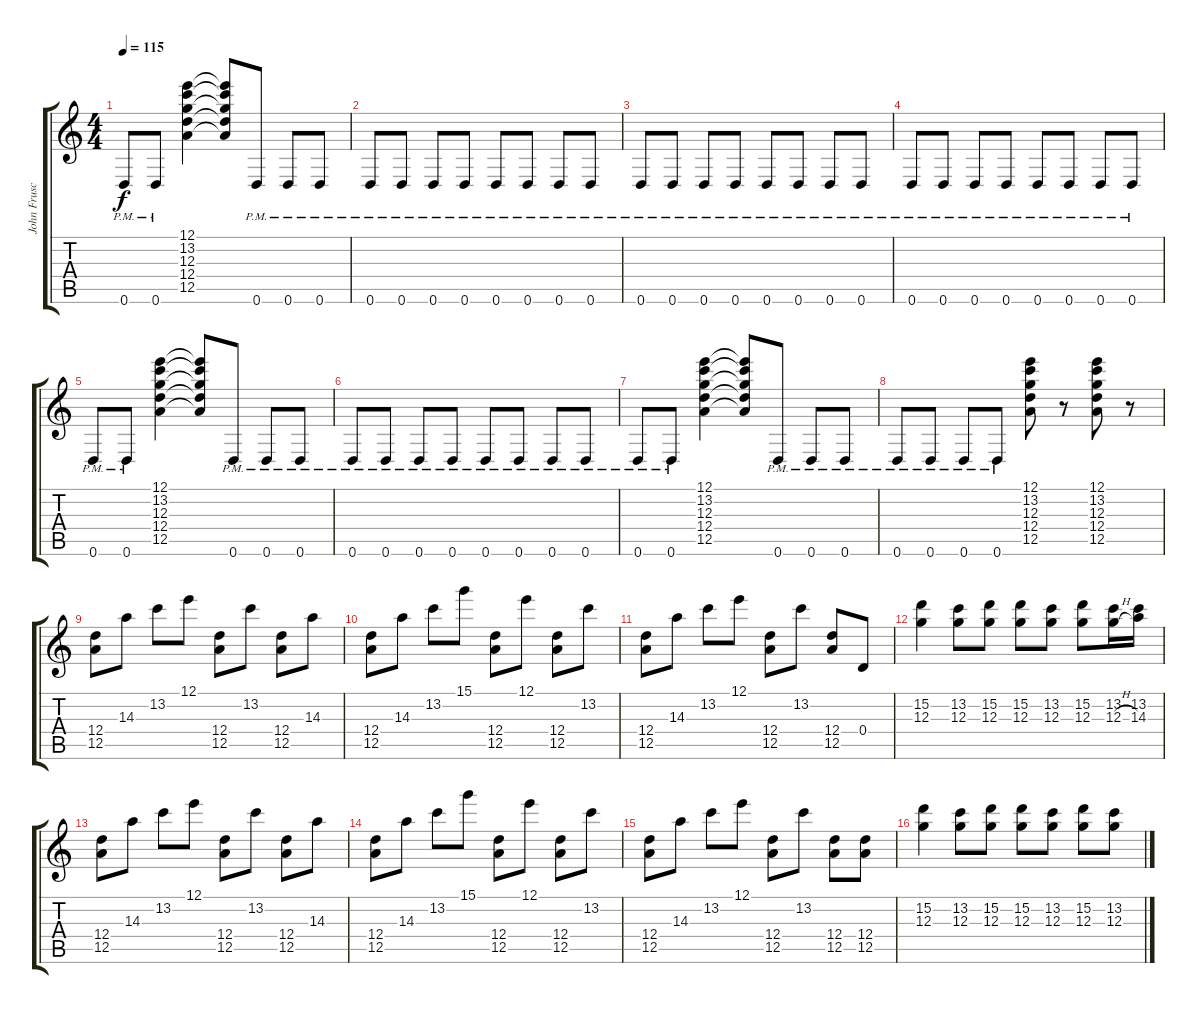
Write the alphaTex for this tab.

\track ("John Frusciante I" "John Frusc") {instrument electricguitarjazz}
\staff {score tabs}
\tuning (E4 B3 G3 D3 A2 D2) {hide}
\ts (4 4)
\tempo 115
\clef g2
\ks c
0.6{pm}.8{dy f} 0.6{pm}.8 (12.1 13.2 12.3 12.4 12.5).4 (12.1{t} 13.2{t} 12.3{t} 12.4{t} 12.5{t}).8 0.6{pm}.8 0.6{pm}.8 0.6{pm}.8 |
0.6{pm}.8 0.6{pm}.8 0.6{pm}.8 0.6{pm}.8 0.6{pm}.8 0.6{pm}.8 0.6{pm}.8 0.6{pm}.8 |
0.6{pm}.8 0.6{pm}.8 0.6{pm}.8 0.6{pm}.8 0.6{pm}.8 0.6{pm}.8 0.6{pm}.8 0.6{pm}.8 |
0.6{pm}.8 0.6{pm}.8 0.6{pm}.8 0.6{pm}.8 0.6{pm}.8 0.6{pm}.8 0.6{pm}.8 0.6{pm}.8 |
0.6{pm}.8 0.6{pm}.8 (12.1 13.2 12.3 12.4 12.5).4 (12.1{t} 13.2{t} 12.3{t} 12.4{t} 12.5{t}).8 0.6{pm}.8 0.6{pm}.8 0.6{pm}.8 |
0.6{pm}.8 0.6{pm}.8 0.6{pm}.8 0.6{pm}.8 0.6{pm}.8 0.6{pm}.8 0.6{pm}.8 0.6{pm}.8 |
0.6{pm}.8 0.6{pm}.8 (12.1 13.2 12.3 12.4 12.5).4 (12.1{t} 13.2{t} 12.3{t} 12.4{t} 12.5{t}).8 0.6{pm}.8 0.6{pm}.8 0.6{pm}.8 |
0.6{pm}.8 0.6{pm}.8 0.6{pm}.8 0.6{pm}.8 (12.1 13.2 12.3 12.4 12.5).8 r.8 (12.1 13.2 12.3 12.4 12.5).8 r.8 |
(12.4 12.5).8 14.3.8 13.2.8 12.1.8 (12.4 12.5).8 13.2.8 (12.4 12.5).8 14.3.8 |
(12.4 12.5).8 14.3.8 13.2.8 15.1.8 (12.4 12.5).8 12.1.8 (12.4 12.5).8 13.2.8 |
(12.4 12.5).8 14.3.8 13.2.8 12.1.8 (12.4 12.5).8 13.2.8 (12.4 12.5).8 0.4.8 |
(15.2 12.3).4 (13.2 12.3).8 (15.2 12.3).8 (15.2 12.3).8 (13.2 12.3).8 (15.2 12.3).8 (13.2 12.3{h}).16 (13.2 14.3).16 |
(12.4 12.5).8 14.3.8 13.2.8 12.1.8 (12.4 12.5).8 13.2.8 (12.4 12.5).8 14.3.8 |
(12.4 12.5).8 14.3.8 13.2.8 15.1.8 (12.4 12.5).8 12.1.8 (12.4 12.5).8 13.2.8 |
(12.4 12.5).8 14.3.8 13.2.8 12.1.8 (12.4 12.5).8 13.2.8 (12.4 12.5).8 (12.4 12.5).8 |
(15.2 12.3).4 (13.2 12.3).8 (15.2 12.3).8 (15.2 12.3).8 (13.2 12.3).8 (15.2 12.3).8 (13.2 12.3).8
